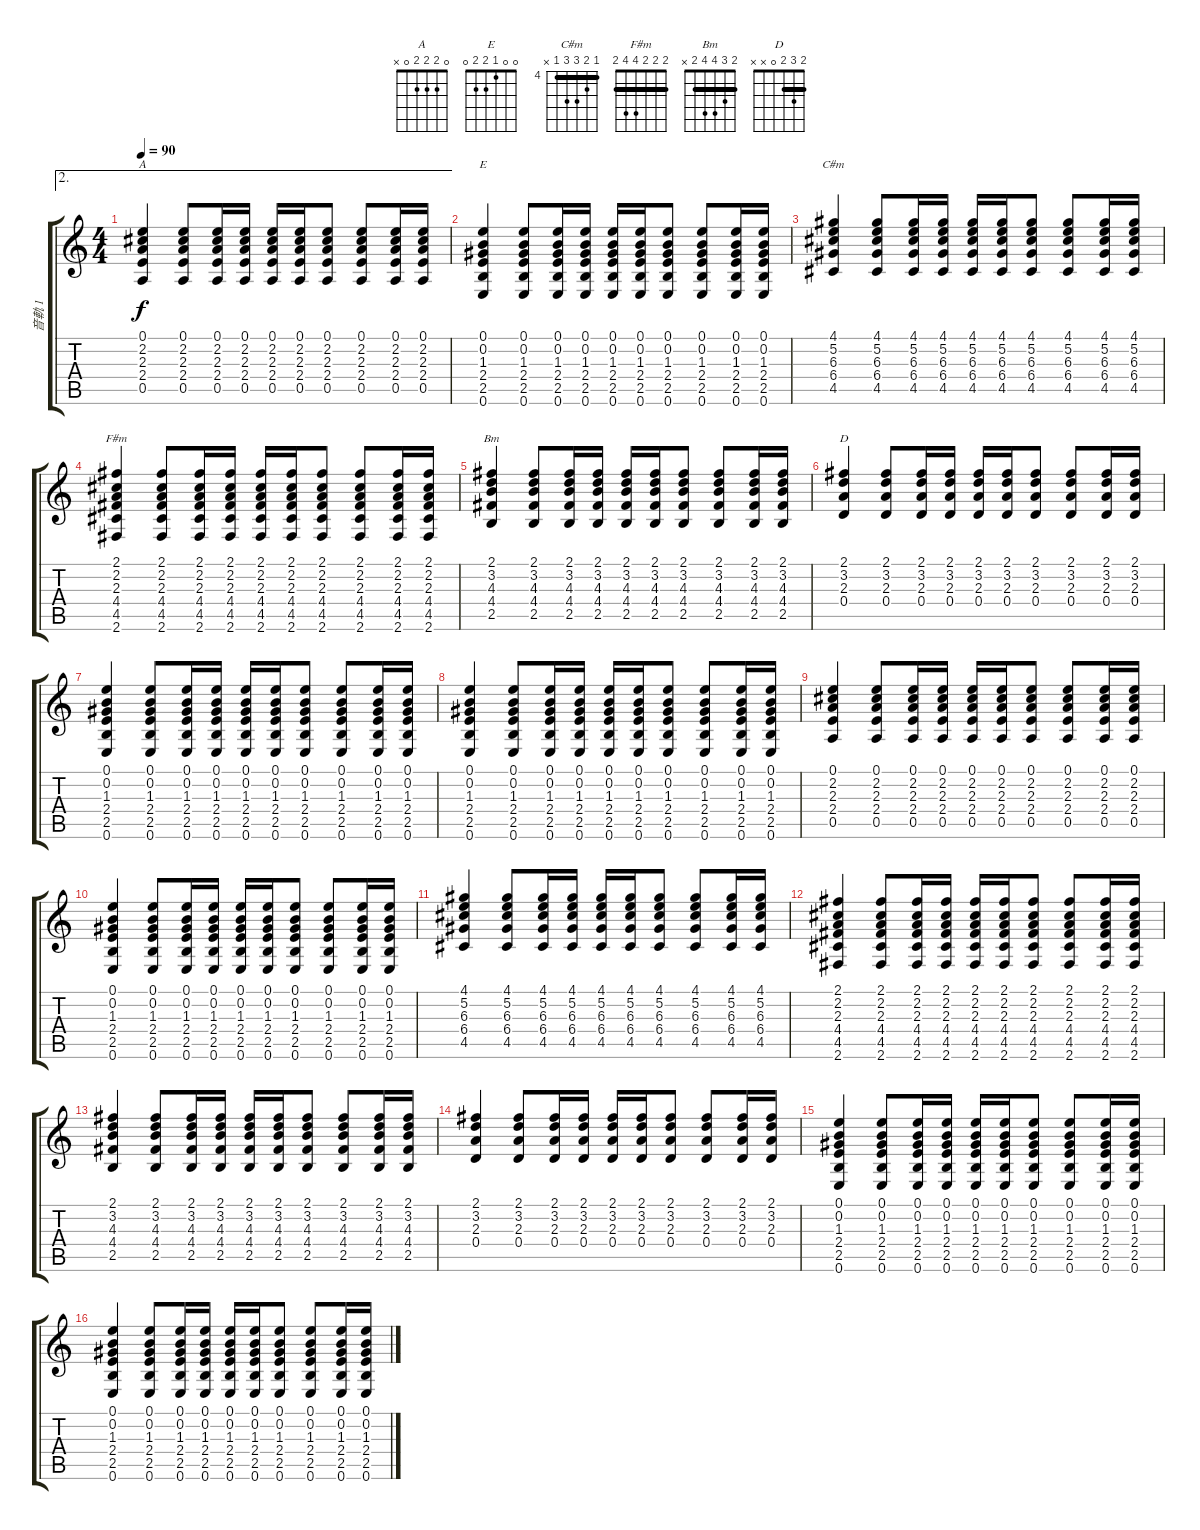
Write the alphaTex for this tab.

\track ("音軌 1" "音軌 1") {instrument acousticguitarsteel}
\staff {score tabs}
\tuning (E4 B3 G3 D3 A2 E2) {hide}
\chord ("A" 0 2 2 2 0 x)
\chord ("E" 0 0 1 2 2 0)
\chord ("C#m" 4 5 6 6 4 x) {firstfret 4 barre 4}
\chord ("F#m" 2 2 2 4 4 2) {barre 2}
\chord ("Bm" 2 3 4 4 2 x) {barre 2}
\chord ("D" 2 3 2 0 x x) {barre 2}
\ae 2
\ts (4 4)
\tempo 90
\clef g2
\ks c
(0.1 2.2 2.3 2.4 0.5).4{ch "A" dy f} (0.1 2.2 2.3 2.4 0.5).8 (0.1 2.2 2.3 2.4 0.5).16 (0.1 2.2 2.3 2.4 0.5).16 (0.1 2.2 2.3 2.4 0.5).16 (0.1 2.2 2.3 2.4 0.5).16 (0.1 2.2 2.3 2.4 0.5).8 (0.1 2.2 2.3 2.4 0.5).8 (0.1 2.2 2.3 2.4 0.5).16 (0.1 2.2 2.3 2.4 0.5).16 |
(0.1 0.2 1.3 2.4 2.5 0.6).4{ch "E"} (0.1 0.2 1.3 2.4 2.5 0.6).8 (0.1 0.2 1.3 2.4 2.5 0.6).16 (0.1 0.2 1.3 2.4 2.5 0.6).16 (0.1 0.2 1.3 2.4 2.5 0.6).16 (0.1 0.2 1.3 2.4 2.5 0.6).16 (0.1 0.2 1.3 2.4 2.5 0.6).8 (0.1 0.2 1.3 2.4 2.5 0.6).8 (0.1 0.2 1.3 2.4 2.5 0.6).16 (0.1 0.2 1.3 2.4 2.5 0.6).16 |
(4.1 5.2 6.3 6.4 4.5).4{ch "C#m"} (4.1 5.2 6.3 6.4 4.5).8 (4.1 5.2 6.3 6.4 4.5).16 (4.1 5.2 6.3 6.4 4.5).16 (4.1 5.2 6.3 6.4 4.5).16 (4.1 5.2 6.3 6.4 4.5).16 (4.1 5.2 6.3 6.4 4.5).8 (4.1 5.2 6.3 6.4 4.5).8 (4.1 5.2 6.3 6.4 4.5).16 (4.1 5.2 6.3 6.4 4.5).16 |
(2.1 2.2 2.3 4.4 4.5 2.6).4{ch "F#m"} (2.1 2.2 2.3 4.4 4.5 2.6).8 (2.1 2.2 2.3 4.4 4.5 2.6).16 (2.1 2.2 2.3 4.4 4.5 2.6).16 (2.1 2.2 2.3 4.4 4.5 2.6).16 (2.1 2.2 2.3 4.4 4.5 2.6).16 (2.1 2.2 2.3 4.4 4.5 2.6).8 (2.1 2.2 2.3 4.4 4.5 2.6).8 (2.1 2.2 2.3 4.4 4.5 2.6).16 (2.1 2.2 2.3 4.4 4.5 2.6).16 |
(2.1 3.2 4.3 4.4 2.5).4{ch "Bm"} (2.1 3.2 4.3 4.4 2.5).8 (2.1 3.2 4.3 4.4 2.5).16 (2.1 3.2 4.3 4.4 2.5).16 (2.1 3.2 4.3 4.4 2.5).16 (2.1 3.2 4.3 4.4 2.5).16 (2.1 3.2 4.3 4.4 2.5).8 (2.1 3.2 4.3 4.4 2.5).8 (2.1 3.2 4.3 4.4 2.5).16 (2.1 3.2 4.3 4.4 2.5).16 |
(2.1 3.2 2.3 0.4).4{ch "D"} (2.1 3.2 2.3 0.4).8 (2.1 3.2 2.3 0.4).16 (2.1 3.2 2.3 0.4).16 (2.1 3.2 2.3 0.4).16 (2.1 3.2 2.3 0.4).16 (2.1 3.2 2.3 0.4).8 (2.1 3.2 2.3 0.4).8 (2.1 3.2 2.3 0.4).16 (2.1 3.2 2.3 0.4).16 |
(0.1 0.2 1.3 2.4 2.5 0.6).4 (0.1 0.2 1.3 2.4 2.5 0.6).8 (0.1 0.2 1.3 2.4 2.5 0.6).16 (0.1 0.2 1.3 2.4 2.5 0.6).16 (0.1 0.2 1.3 2.4 2.5 0.6).16 (0.1 0.2 1.3 2.4 2.5 0.6).16 (0.1 0.2 1.3 2.4 2.5 0.6).8 (0.1 0.2 1.3 2.4 2.5 0.6).8 (0.1 0.2 1.3 2.4 2.5 0.6).16 (0.1 0.2 1.3 2.4 2.5 0.6).16 |
(0.1 0.2 1.3 2.4 2.5 0.6).4 (0.1 0.2 1.3 2.4 2.5 0.6).8 (0.1 0.2 1.3 2.4 2.5 0.6).16 (0.1 0.2 1.3 2.4 2.5 0.6).16 (0.1 0.2 1.3 2.4 2.5 0.6).16 (0.1 0.2 1.3 2.4 2.5 0.6).16 (0.1 0.2 1.3 2.4 2.5 0.6).8 (0.1 0.2 1.3 2.4 2.5 0.6).8 (0.1 0.2 1.3 2.4 2.5 0.6).16 (0.1 0.2 1.3 2.4 2.5 0.6).16 |
(0.1 2.2 2.3 2.4 0.5).4 (0.1 2.2 2.3 2.4 0.5).8 (0.1 2.2 2.3 2.4 0.5).16 (0.1 2.2 2.3 2.4 0.5).16 (0.1 2.2 2.3 2.4 0.5).16 (0.1 2.2 2.3 2.4 0.5).16 (0.1 2.2 2.3 2.4 0.5).8 (0.1 2.2 2.3 2.4 0.5).8 (0.1 2.2 2.3 2.4 0.5).16 (0.1 2.2 2.3 2.4 0.5).16 |
(0.1 0.2 1.3 2.4 2.5 0.6).4 (0.1 0.2 1.3 2.4 2.5 0.6).8 (0.1 0.2 1.3 2.4 2.5 0.6).16 (0.1 0.2 1.3 2.4 2.5 0.6).16 (0.1 0.2 1.3 2.4 2.5 0.6).16 (0.1 0.2 1.3 2.4 2.5 0.6).16 (0.1 0.2 1.3 2.4 2.5 0.6).8 (0.1 0.2 1.3 2.4 2.5 0.6).8 (0.1 0.2 1.3 2.4 2.5 0.6).16 (0.1 0.2 1.3 2.4 2.5 0.6).16 |
(4.1 5.2 6.3 6.4 4.5).4 (4.1 5.2 6.3 6.4 4.5).8 (4.1 5.2 6.3 6.4 4.5).16 (4.1 5.2 6.3 6.4 4.5).16 (4.1 5.2 6.3 6.4 4.5).16 (4.1 5.2 6.3 6.4 4.5).16 (4.1 5.2 6.3 6.4 4.5).8 (4.1 5.2 6.3 6.4 4.5).8 (4.1 5.2 6.3 6.4 4.5).16 (4.1 5.2 6.3 6.4 4.5).16 |
(2.1 2.2 2.3 4.4 4.5 2.6).4 (2.1 2.2 2.3 4.4 4.5 2.6).8 (2.1 2.2 2.3 4.4 4.5 2.6).16 (2.1 2.2 2.3 4.4 4.5 2.6).16 (2.1 2.2 2.3 4.4 4.5 2.6).16 (2.1 2.2 2.3 4.4 4.5 2.6).16 (2.1 2.2 2.3 4.4 4.5 2.6).8 (2.1 2.2 2.3 4.4 4.5 2.6).8 (2.1 2.2 2.3 4.4 4.5 2.6).16 (2.1 2.2 2.3 4.4 4.5 2.6).16 |
(2.1 3.2 4.3 4.4 2.5).4 (2.1 3.2 4.3 4.4 2.5).8 (2.1 3.2 4.3 4.4 2.5).16 (2.1 3.2 4.3 4.4 2.5).16 (2.1 3.2 4.3 4.4 2.5).16 (2.1 3.2 4.3 4.4 2.5).16 (2.1 3.2 4.3 4.4 2.5).8 (2.1 3.2 4.3 4.4 2.5).8 (2.1 3.2 4.3 4.4 2.5).16 (2.1 3.2 4.3 4.4 2.5).16 |
(2.1 3.2 2.3 0.4).4 (2.1 3.2 2.3 0.4).8 (2.1 3.2 2.3 0.4).16 (2.1 3.2 2.3 0.4).16 (2.1 3.2 2.3 0.4).16 (2.1 3.2 2.3 0.4).16 (2.1 3.2 2.3 0.4).8 (2.1 3.2 2.3 0.4).8 (2.1 3.2 2.3 0.4).16 (2.1 3.2 2.3 0.4).16 |
(0.1 0.2 1.3 2.4 2.5 0.6).4 (0.1 0.2 1.3 2.4 2.5 0.6).8 (0.1 0.2 1.3 2.4 2.5 0.6).16 (0.1 0.2 1.3 2.4 2.5 0.6).16 (0.1 0.2 1.3 2.4 2.5 0.6).16 (0.1 0.2 1.3 2.4 2.5 0.6).16 (0.1 0.2 1.3 2.4 2.5 0.6).8 (0.1 0.2 1.3 2.4 2.5 0.6).8 (0.1 0.2 1.3 2.4 2.5 0.6).16 (0.1 0.2 1.3 2.4 2.5 0.6).16 |
(0.1 0.2 1.3 2.4 2.5 0.6).4 (0.1 0.2 1.3 2.4 2.5 0.6).8 (0.1 0.2 1.3 2.4 2.5 0.6).16 (0.1 0.2 1.3 2.4 2.5 0.6).16 (0.1 0.2 1.3 2.4 2.5 0.6).16 (0.1 0.2 1.3 2.4 2.5 0.6).16 (0.1 0.2 1.3 2.4 2.5 0.6).8 (0.1 0.2 1.3 2.4 2.5 0.6).8 (0.1 0.2 1.3 2.4 2.5 0.6).16 (0.1 0.2 1.3 2.4 2.5 0.6).16
